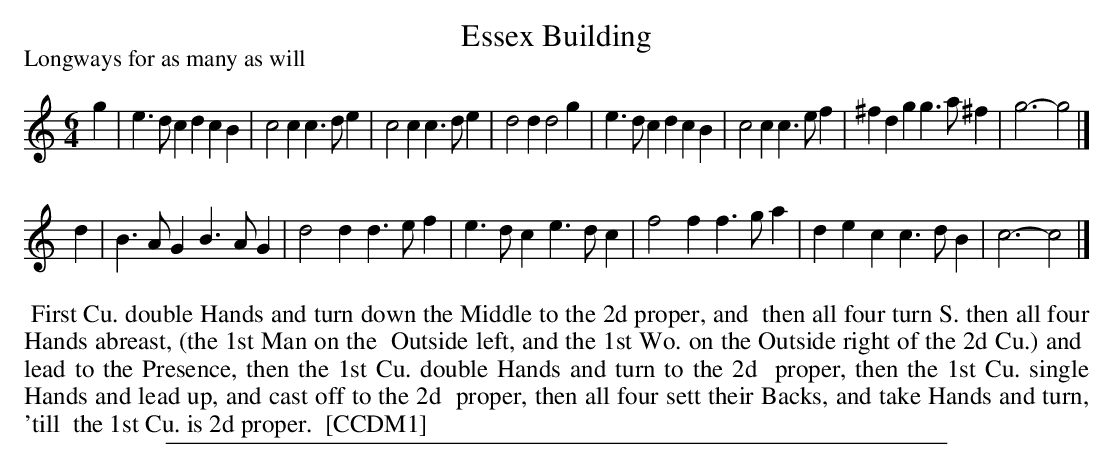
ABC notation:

X:1
T: Essex Building
P: Longways for as many as will
M: 6/4
L: 1/4
K: C
g |\
e>dc dcB | c2c c>de | c2c c>de | d2d d2g |\
e>dc dcB | c2c c>ef | ^fdg g>a^f | g3- g2 |]
d |\
B>AG B>AG | d2d d>ef | e>dc e>dc | f2f f>ga |\
dec c>dB | c3- c2 |]
